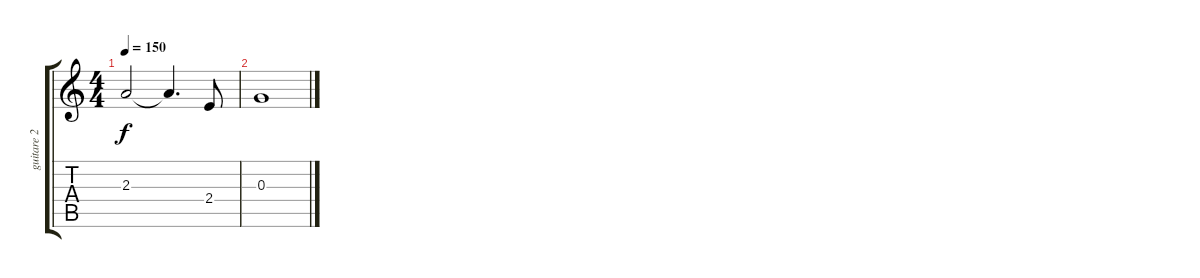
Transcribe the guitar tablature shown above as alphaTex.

\track ("guitare 2" "guitare 2") {instrument electricguitarclean}
\staff {score tabs}
\tuning (E4 B3 G3 D3 A2 E2) {hide}
\ts (4 4)
\tempo 150
\clef g2
\ks c
2.3.2{dy f} 2.3{t}.4{d} 2.4.8 |
0.3.1
